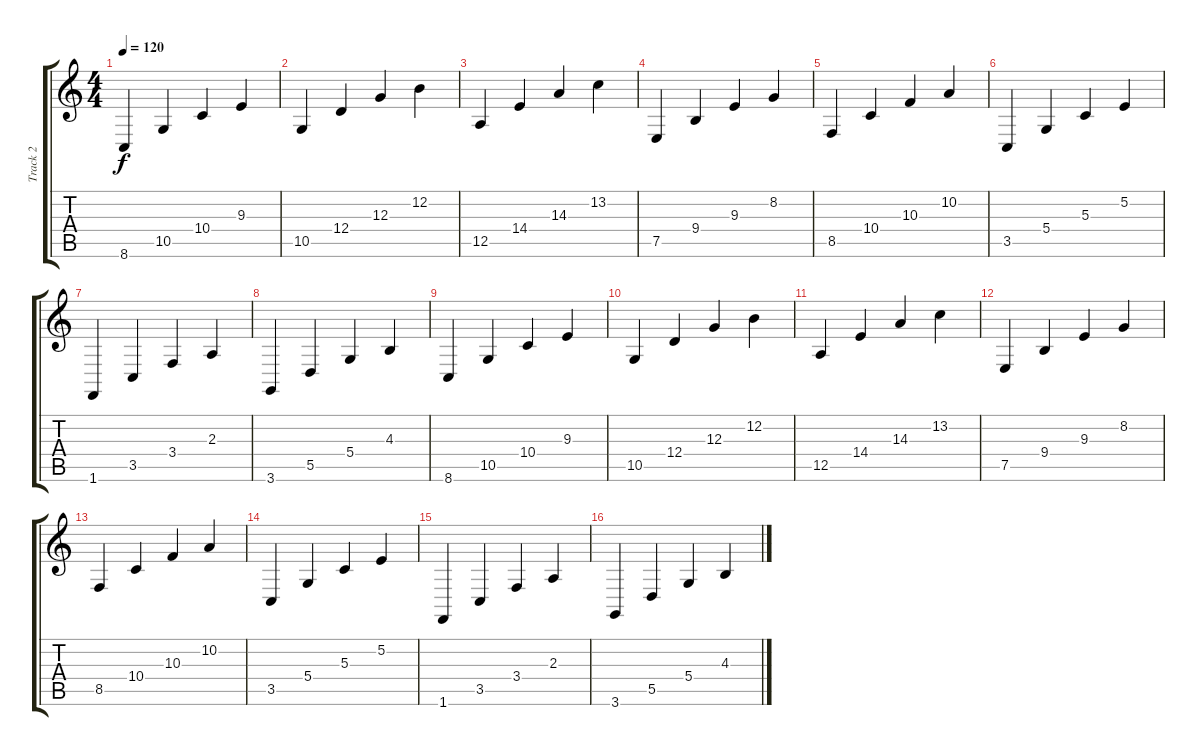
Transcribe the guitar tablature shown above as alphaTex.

\track ("Track 2" "Track 2") {instrument acousticgrandpiano}
\staff {score tabs}
\tuning (E4 B3 G3 D3 A2 E2) {hide}
\ts (4 4)
\tempo 120
\clef g2
\ks c
8.6.4{dy f} 10.5.4 10.4.4 9.3.4 |
10.5.4 12.4.4 12.3.4 12.2.4 |
12.5.4 14.4.4 14.3.4 13.2.4 |
7.5.4 9.4.4 9.3.4 8.2.4 |
8.5.4 10.4.4 10.3.4 10.2.4 |
3.5.4 5.4.4 5.3.4 5.2.4 |
1.6.4 3.5.4 3.4.4 2.3.4 |
3.6.4 5.5.4 5.4.4 4.3.4 |
8.6.4 10.5.4 10.4.4 9.3.4 |
10.5.4 12.4.4 12.3.4 12.2.4 |
12.5.4 14.4.4 14.3.4 13.2.4 |
7.5.4 9.4.4 9.3.4 8.2.4 |
8.5.4 10.4.4 10.3.4 10.2.4 |
3.5.4 5.4.4 5.3.4 5.2.4 |
1.6.4 3.5.4 3.4.4 2.3.4 |
3.6.4 5.5.4 5.4.4 4.3.4
